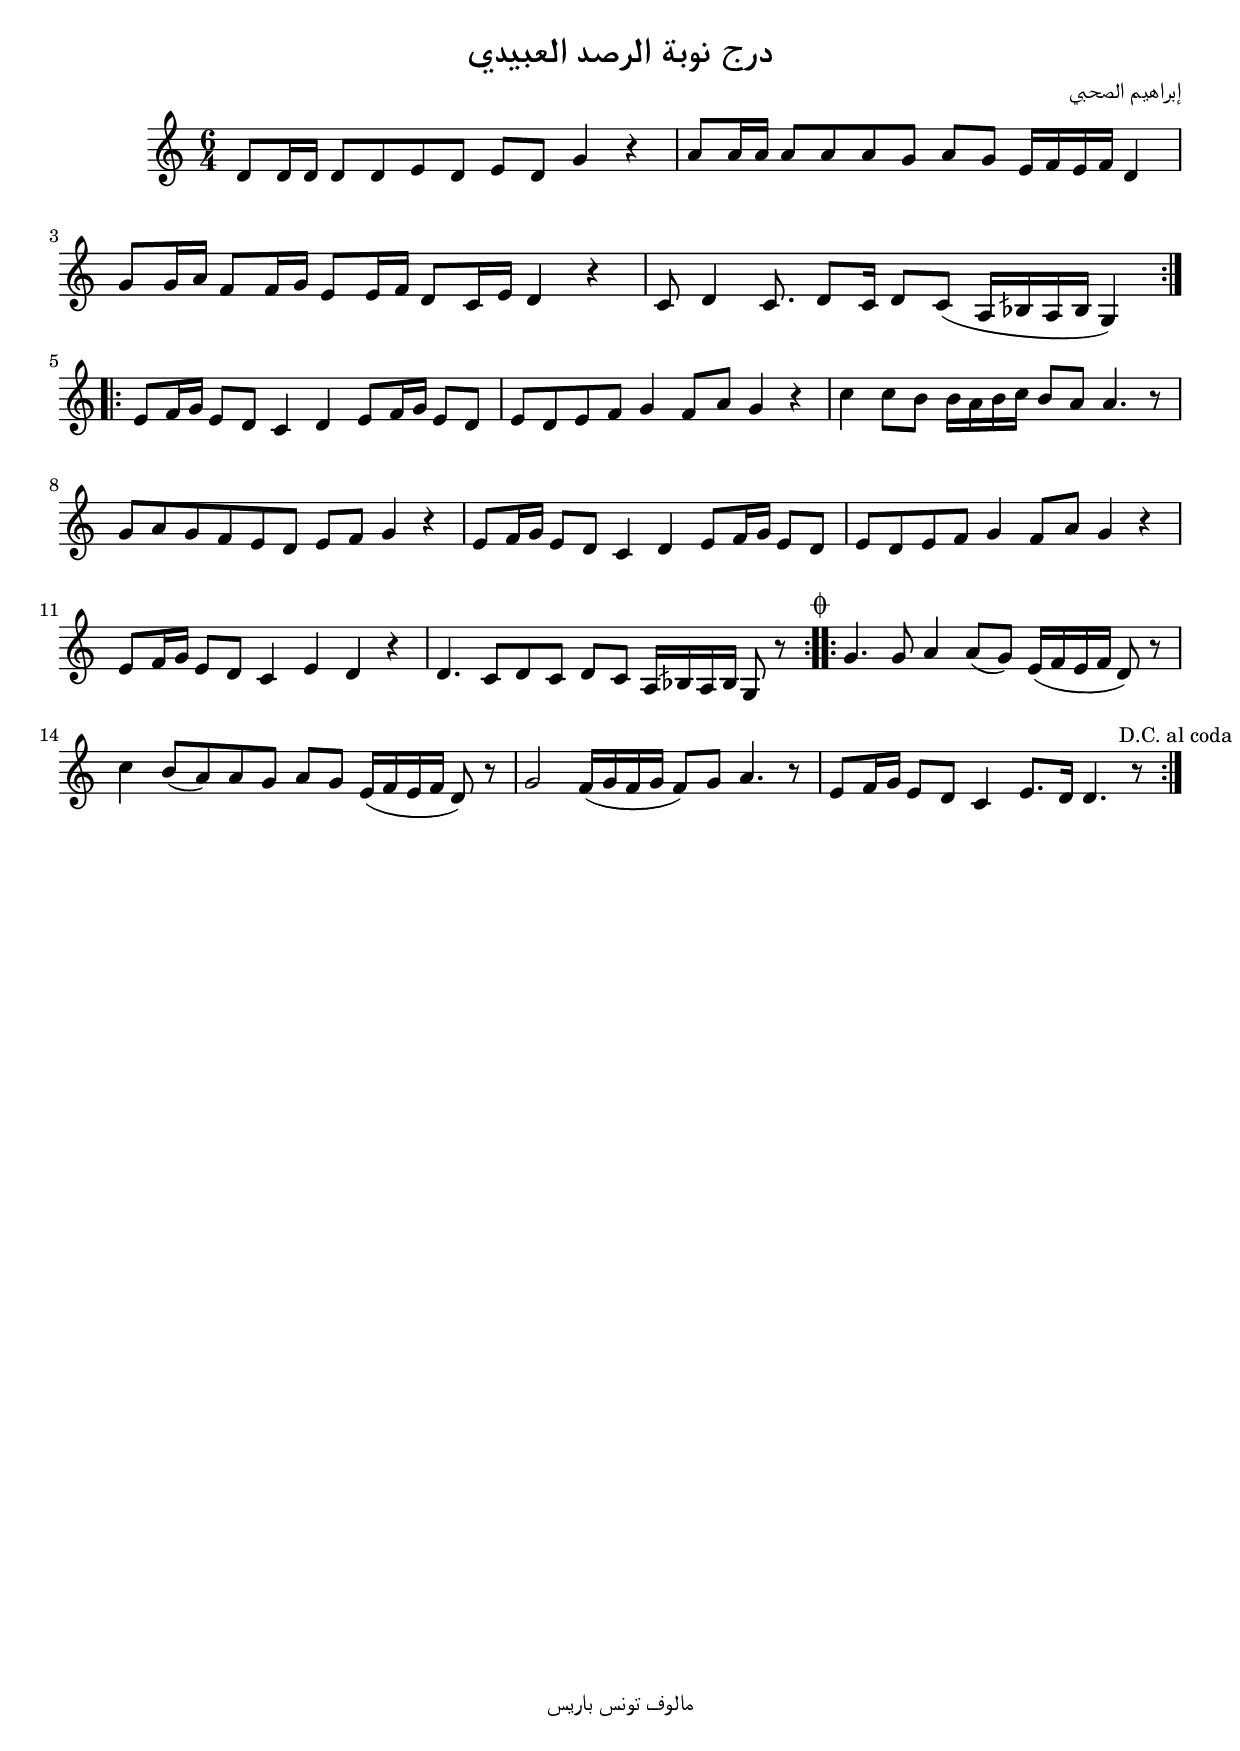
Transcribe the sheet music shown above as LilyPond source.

\language "italiano"
\include "arabic.ly"
\header {
  title = "درج نوبة الرصد العبيدي"
  composer = "إبراهيم الصحبي"
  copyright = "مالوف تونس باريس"
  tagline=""
}
Coda = {
  \once \override Score.RehearsalMark #'break-visibility = #'#(#f #t #t)
  \mark \markup { \small \musicglyph #"scripts.coda" }
}
DCcoda = {
  \once \override Score.RehearsalMark #'break-visibility = #'#(#t #t #f)
  \mark \markup { \small "D.C. al coda" }
}
refrain = \relative do
{
  mi'8 fa16 sol mi8 re do4 re mi8 fa16 sol mi8 re |
  mi re mi fa sol4 fa8 la sol4 r |
  do do8 si si16 la si do si8 la la4. r8 |
  sol la sol fa mi re mi fa sol4 r |
  mi8 fa16 sol mi8 re do4 re4 mi8 fa16 sol16 mi8 re |
  mi re mi fa sol4 fa8 la sol4 r |
  mi8 fa16 sol mi8 re do4 mi re r |
  re4. do8 re do re do la16 sisb la sisb sol8 r |
  \Coda
}
nota = \relative do' {
  \time 6/4
  \repeat volta 2
  {
    re8 re16 re re8 re mi re mi re sol4 r |
    la8 la16 la la8 la la sol8 la sol8 mi16 fa mi fa re4 |
    sol8 sol16 la fa8 fa16 sol mi8 mi16 fa re8 do16 mi re4 r |
    do8 re4 do8. re8 do16 re8 do8 (la16 sisb la sisb sol4) |
  }
  \repeat volta 5
  {
    mi'8 fa16 sol mi8 re do4 re mi8 fa16 sol mi8 re |
    mi re mi fa sol4 fa8 la sol4 r |
    do do8 si si16 la si do si8 la la4. r8 |
    sol la sol fa mi re mi fa sol4 r |
    mi8 fa16 sol mi8 re do4 re4 mi8 fa16 sol16 mi8 re |
    mi re mi fa sol4 fa8 la sol4 r |
    mi8 fa16 sol mi8 re do4 mi re r |
    re4. do8 re do re do la16 sisb la sisb sol8 r |
    \Coda
  }
  \repeat volta 3
  {
    sol'4. sol8 la4 la8 (sol) mi16 (fa mi fa re8) r8 |
    do'4 si8 (la) la sol la sol mi16 (fa mi fa re8) r |
    sol2 fa16 (sol fa sol fa8) sol la4. r8 |
    mi8 fa16 sol mi8 re do4 mi8. re16 re4. r8 |
  }
  \DCcoda
}

\book
{
  \score
   {
      \new Staff \with {midiInstrument = #"violin"} \nota
      \layout { }
    }
  \score
  {
    \new StaffGroup
    <<
      \new Staff \new DrumStaff \drummode
      {
        \time 6/4
        \repeat unfold 4 {bd4 bd sn sn sn sn8 sn}
      }
      \new Staff \with {midiInstrument = #"violin"} \nota
    >>
    \midi {
    \tempo 4 = 80
    }
  }
}